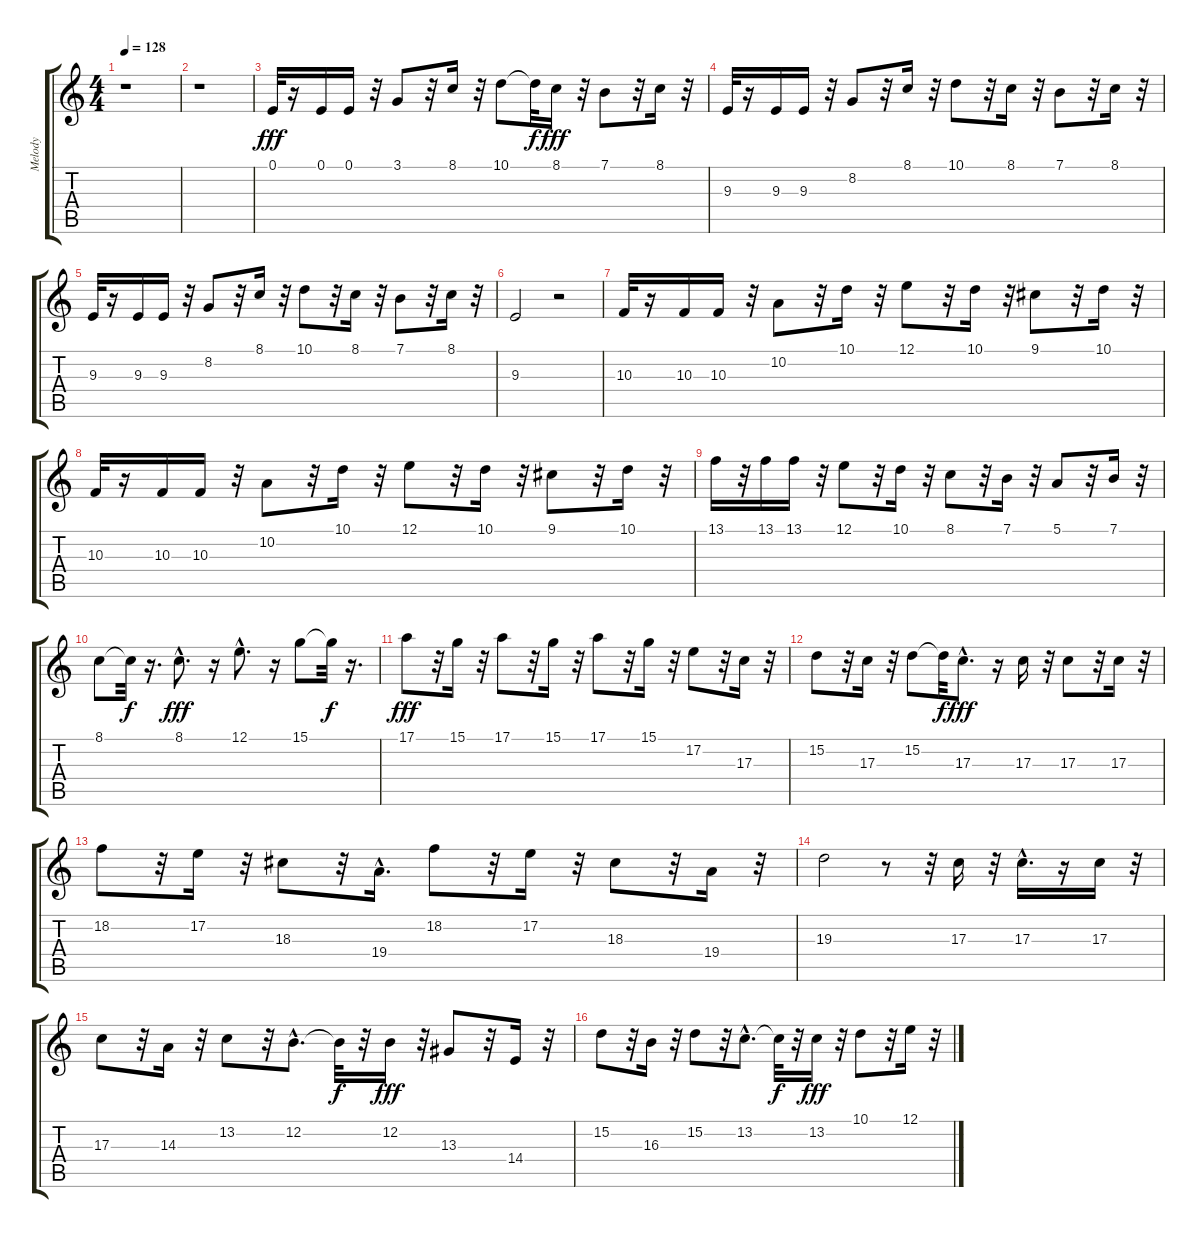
\track ("Melody" "Melody") {instrument panflute}
\staff {score tabs}
\tuning (E4 B3 G3 D3 A2 E2) {hide}
\ts (4 4)
\tempo 128
\clef g2
\ks c
r.1{dy fff instrument panflute} |
r.1 |
0.1.32 r.16 0.1.16 0.1.16 r.32 3.1.8 r.32 8.1.16 r.32 10.1.8 10.1{t}.32{dy f} 8.1.16{dy fff} r.32 7.1.8 r.32 8.1.16 r.32 |
9.3.32 r.16 9.3.16 9.3.16 r.32 8.2.8 r.32 8.1.16 r.32 10.1.8 r.32 8.1.16 r.32 7.1.8 r.32 8.1.16 r.32 |
9.3.32 r.16 9.3.16 9.3.16 r.32 8.2.8 r.32 8.1.16 r.32 10.1.8 r.32 8.1.16 r.32 7.1.8 r.32 8.1.16 r.32 |
9.3.2 r.2 |
10.3.32 r.16 10.3.16 10.3.16 r.32 10.2.8 r.32 10.1.16 r.32 12.1.8 r.32 10.1.16 r.32 9.1.8 r.32 10.1.16 r.32 |
10.3.32 r.16 10.3.16 10.3.16 r.32 10.2.8 r.32 10.1.16 r.32 12.1.8 r.32 10.1.16 r.32 9.1.8 r.32 10.1.16 r.32 |
13.1.16 r.32 13.1.16 13.1.16 r.32 12.1.8 r.32 10.1.16 r.32 8.1.8 r.32 7.1.16 r.32 5.1.8 r.32 7.1.16 r.32 |
8.1.8 8.1{t}.32{dy f} r.16{d} 8.1{hac}.8{d dy fff} r.16 12.1{hac}.8{d} r.16 15.1.8 15.1{t}.32{dy f} r.16{d} |
17.1.8{dy fff} r.32 15.1.16 r.32 17.1.8 r.32 15.1.16 r.32 17.1.8 r.32 15.1.16 r.32 17.2.8 r.32 17.3.16 r.32 |
15.2.8 r.32 17.3.16 r.32 15.2.8 15.2{t}.32{dy f} 17.3{hac}.8{d dy fff} r.16 17.3.16 r.32 17.3.8 r.32 17.3.16 r.32 |
18.2.8 r.32 17.2.16 r.32 18.3.8 r.32 19.4{hac}.16{d} 18.2.8 r.32 17.2.16 r.32 18.3.8 r.32 19.4.16 r.32 |
19.3.2 r.8 r.32 17.3.16 r.32 17.3{hac}.16{d} r.16 17.3.16 r.32 |
17.3.8 r.32 14.3.16 r.32 13.2.8 r.32 12.2{hac}.8{d} 12.2{t}.32{dy f} r.32 12.2.16{dy fff} r.32 13.3.8 r.32 14.4.16 r.32 |
15.2.8 r.32 16.3.16 r.32 15.2.8 r.32 13.2{hac}.8{d} 13.2{t}.32{dy f} r.32 13.2.16{dy fff} r.32 10.1.8 r.32 12.1.16 r.32
